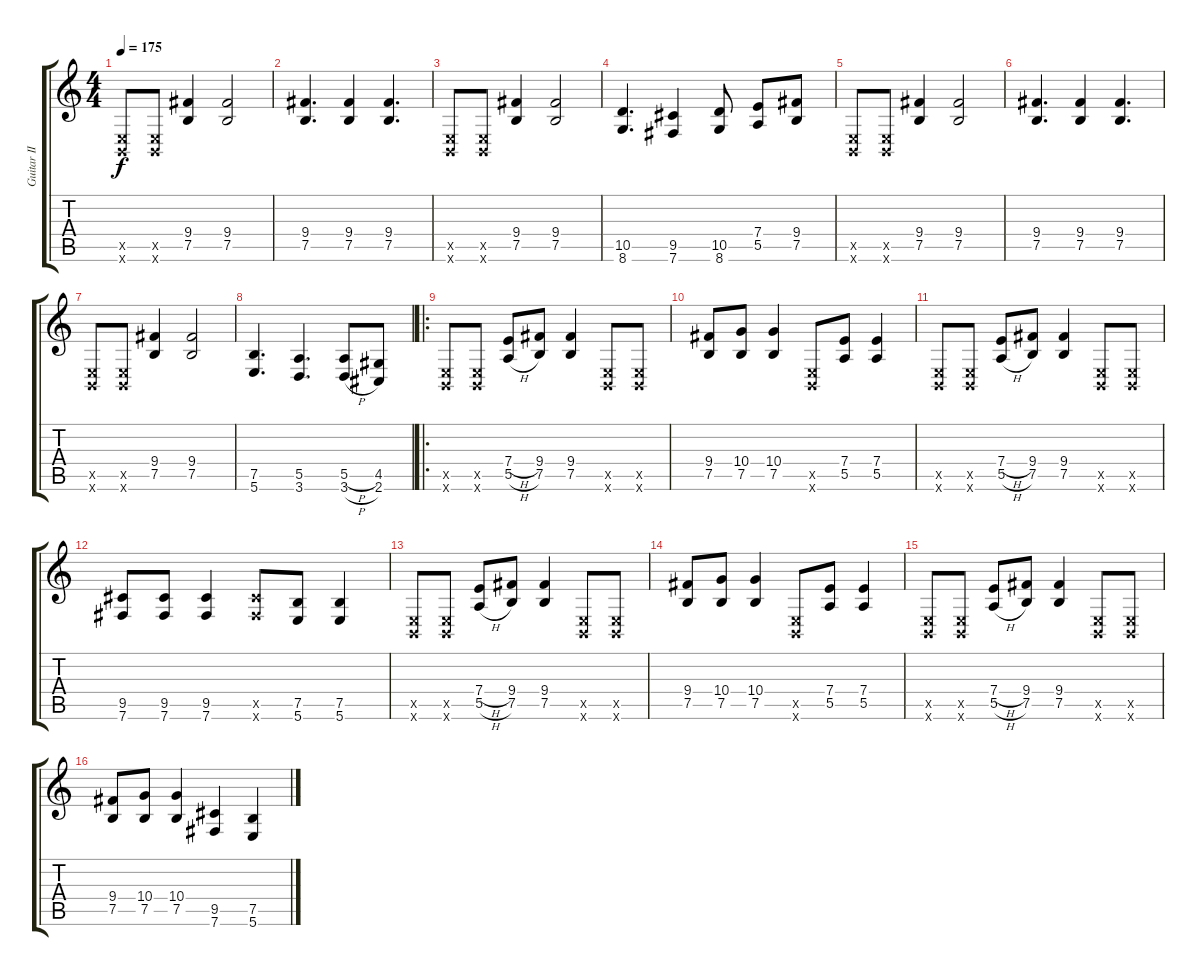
\track ("Guitar II" "Guitar II") {instrument distortionguitar}
\staff {score tabs}
\tuning (B3 G3 D3 A2 E2 B1) {hide}
\ts (4 4)
\tempo 175
\clef g2
\ks c
(0.5{x} 0.6{x}).8{dy f} (0.5{x} 0.6{x}).8 (9.4 7.5).4 (9.4 7.5).2 |
(9.4 7.5).4{d} (9.4 7.5).4 (9.4 7.5).4{d} |
(0.5{x} 0.6{x}).8 (0.5{x} 0.6{x}).8 (9.4 7.5).4 (9.4 7.5).2 |
(10.5 8.6).4{d} (9.5 7.6).4 (10.5 8.6).8 (7.4 5.5).8 (9.4 7.5).8 |
(0.5{x} 0.6{x}).8 (0.5{x} 0.6{x}).8 (9.4 7.5).4 (9.4 7.5).2 |
(9.4 7.5).4{d} (9.4 7.5).4 (9.4 7.5).4{d} |
(0.5{x} 0.6{x}).8 (0.5{x} 0.6{x}).8 (9.4 7.5).4 (9.4 7.5).2 |
(7.5 5.6).4{d} (5.5 3.6).4{d} (5.5{h} 3.6{h}).8 (4.5 2.6).8 |
\ro
(0.5{x} 0.6{x}).8 (0.5{x} 0.6{x}).8 (7.4{h} 5.5{h}).8 (9.4 7.5).8 (9.4 7.5).4 (0.5{x} 0.6{x}).8 (0.5{x} 0.6{x}).8 |
(9.4 7.5).8 (10.4 7.5).8 (10.4 7.5).4 (0.5{x} 0.6{x}).8 (7.4 5.5).8 (7.4 5.5).4 |
(0.5{x} 0.6{x}).8 (0.5{x} 0.6{x}).8 (7.4{h} 5.5{h}).8 (9.4 7.5).8 (9.4 7.5).4 (0.5{x} 0.6{x}).8 (0.5{x} 0.6{x}).8 |
(9.5 7.6).8 (9.5 7.6).8 (9.5 7.6).4 (9.5{x} 7.6{x}).8 (7.5 5.6).8 (7.5 5.6).4 |
(0.5{x} 0.6{x}).8 (0.5{x} 0.6{x}).8 (7.4{h} 5.5{h}).8 (9.4 7.5).8 (9.4 7.5).4 (0.5{x} 0.6{x}).8 (0.5{x} 0.6{x}).8 |
(9.4 7.5).8 (10.4 7.5).8 (10.4 7.5).4 (0.5{x} 0.6{x}).8 (7.4 5.5).8 (7.4 5.5).4 |
(0.5{x} 0.6{x}).8 (0.5{x} 0.6{x}).8 (7.4{h} 5.5{h}).8 (9.4 7.5).8 (9.4 7.5).4 (0.5{x} 0.6{x}).8 (0.5{x} 0.6{x}).8 |
(9.4 7.5).8 (10.4 7.5).8 (10.4 7.5).4 (9.5 7.6).4 (7.5 5.6).4
